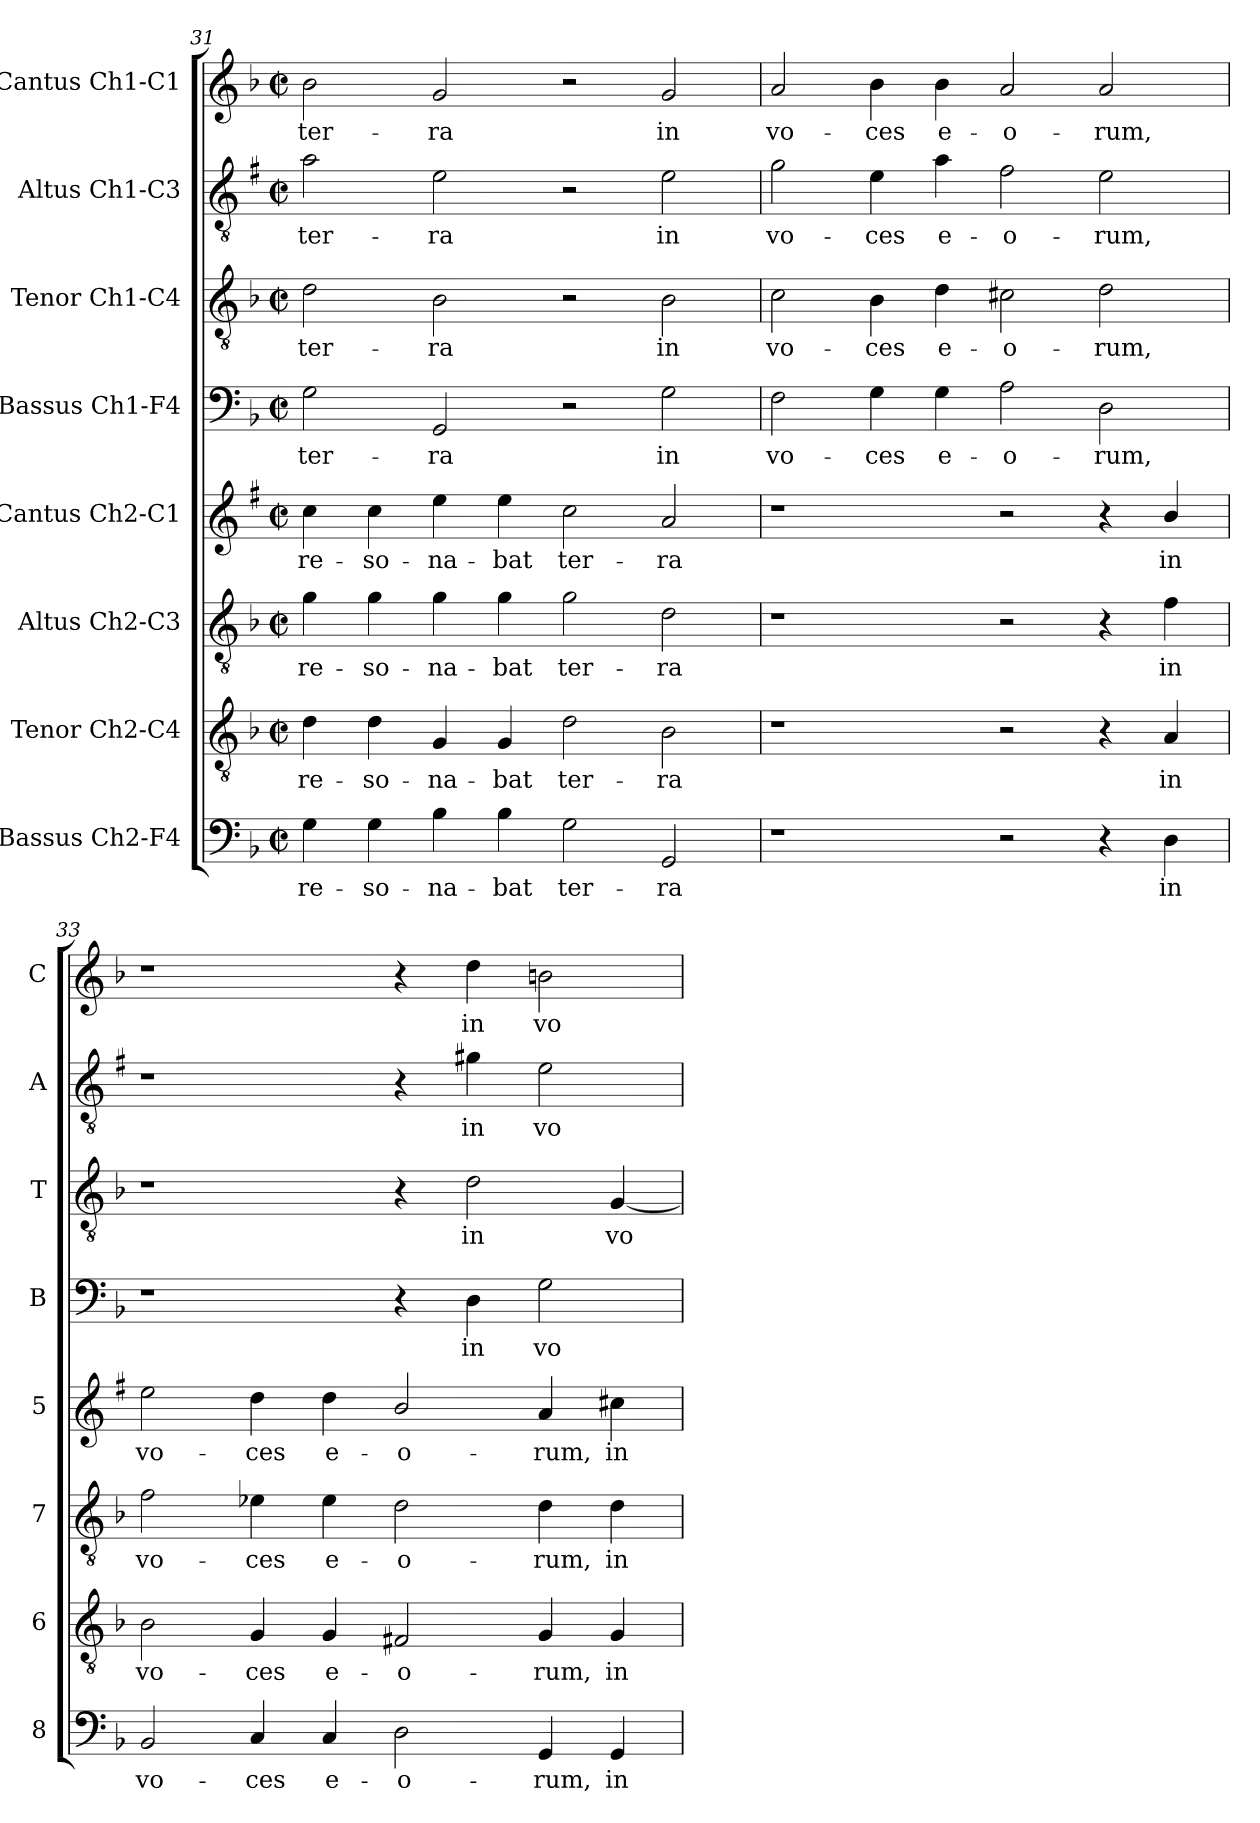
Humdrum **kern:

**kern	**text	**kern	**text	**kern	**text	**kern	**text	**kern	**text	**kern	**text	**kern	**text	**kern	**text
*part8	*part8	*part7	*part7	*part6	*part6	*part5	*part5	*part4	*part4	*part3	*part3	*part2	*part2	*part1	*part1
*staff8	*staff8	*staff7	*staff7	*staff6	*staff6	*staff5	*staff5	*staff4	*staff4	*staff3	*staff3	*staff2	*staff2	*staff1	*staff1
*I"Bassus Ch2-F4	*	*I"Tenor Ch2-C4	*	*I"Altus Ch2-C3	*	*I"Cantus Ch2-C1	*	*I"Bassus Ch1-F4	*	*I"Tenor Ch1-C4	*	*I"Altus Ch1-C3	*	*I"Cantus Ch1-C1	*
*I'8	*	*I'6	*	*I'7	*	*I'5	*	*I'B	*	*I'T	*	*I'A	*	*I'C	*
*clefF4	*	*clefGv2	*	*clefGv2	*	*clefG2	*	*clefF4	*	*clefGv2	*	*clefGv2	*	*clefG2	*
*	*	*	*	*	*	*ITrd1c2	*	*	*	*	*	*ITrd1c2	*	*	*
*k[b-]	*	*k[b-]	*	*k[b-]	*	*k[b-]	*	*k[b-]	*	*k[b-]	*	*k[b-]	*	*k[b-]	*
*F:	*	*F:	*	*F:	*	*F:	*	*F:	*	*F:	*	*F:	*	*F:	*
*M2/2	*	*M2/2	*	*M2/2	*	*M2/2	*	*M2/2	*	*M2/2	*	*M2/2	*	*M2/2	*
*met(c|)	*	*met(c|)	*	*met(c|)	*	*met(c|)	*	*met(c|)	*	*met(c|)	*	*met(c|)	*	*met(c|)	*
=31	=31	=31	=31	=31	=31	=31	=31	=31	=31	=31	=31	=31	=31	=31	=31
!	!LO:LY:b	!	!LO:LY:b	!	!LO:LY:b	!	!LO:LY:b	!	!LO:LY:b	!	!LO:LY:b	!	!LO:LY:b	!	!LO:LY:b
4G\	re-	4d\	re-	4g\	re-	4b-\	re-	2G\	ter-	2d\	ter-	2g\	ter-	2b-\	ter-
!	!LO:LY:b	!	!LO:LY:b	!	!LO:LY:b	!	!LO:LY:b	!	!	!	!	!	!	!	!
4G\	-so-	4d\	-so-	4g\	-so-	4b-\	-so-	.	.	.	.	.	.	.	.
!	!LO:LY:b	!	!LO:LY:b	!	!LO:LY:b	!	!LO:LY:b	!	!LO:LY:b	!	!LO:LY:b	!	!LO:LY:b	!	!LO:LY:b
4B-\	-na-	4G/	-na-	4g\	-na-	4dd\	-na-	2GG/	-ra	2B-\	-ra	2d\	-ra	2g/	-ra
!	!LO:LY:b	!	!LO:LY:b	!	!LO:LY:b	!	!LO:LY:b	!	!	!	!	!	!	!	!
4B-\	-bat	4G/	-bat	4g\	-bat	4dd\	-bat	.	.	.	.	.	.	.	.
!	!LO:LY:b	!	!LO:LY:b	!	!LO:LY:b	!	!LO:LY:b	!	!	!	!	!	!	!	!
2G\	ter-	2d\	ter-	2g\	ter-	2b-\	ter-	2r	.	2r	.	2r	.	2r	.
!	!LO:LY:b	!	!LO:LY:b	!	!LO:LY:b	!	!LO:LY:b	!	!LO:LY:b	!	!LO:LY:b	!	!LO:LY:b	!	!LO:LY:b
2GG/	-ra	2B-\	-ra	2d\	-ra	2g/	-ra	2G\	in	2B-\	in	2d\	in	2g/	in
=32	=32	=32	=32	=32	=32	=32	=32	=32	=32	=32	=32	=32	=32	=32	=32
!	!	!	!	!	!	!	!	!	!LO:LY:b	!	!LO:LY:b	!	!LO:LY:b	!	!LO:LY:b
1r	.	1r	.	1r	.	1r	.	2F\	vo-	2c\	vo-	2f\	vo-	2a/	vo-
!	!	!	!	!	!	!	!	!	!LO:LY:b	!	!LO:LY:b	!	!LO:LY:b	!	!LO:LY:b
.	.	.	.	.	.	.	.	4G\	-ces	4B-\	-ces	4d\	-ces	4b-\	-ces
!	!	!	!	!	!	!	!	!	!LO:LY:b	!	!LO:LY:b	!	!LO:LY:b	!	!LO:LY:b
.	.	.	.	.	.	.	.	4G\	e-	4d\	e-	4g\	e-	4b-\	e-
!	!	!	!	!	!	!	!	!	!LO:LY:b	!	!LO:LY:b	!	!LO:LY:b	!	!LO:LY:b
2r	.	2r	.	2r	.	2r	.	2A\	-o-	2c#X\	-o-	2e\	-o-	2a/	-o-
!	!	!	!	!	!	!	!	!	!LO:LY:b	!	!LO:LY:b	!	!LO:LY:b	!	!LO:LY:b
4r	.	4r	.	4r	.	4r	.	2D\	-rum,	2d\	-rum,	2d\	-rum,	2a/	-rum,
!	!LO:LY:b	!	!LO:LY:b	!	!LO:LY:b	!	!LO:LY:b	!	!	!	!	!	!	!	!
4D\	in	4A/	in	4f\	in	4a/	in	.	.	.	.	.	.	.	.
!!LO:PB:g=z
=33	=33	=33	=33	=33	=33	=33	=33	=33	=33	=33	=33	=33	=33	=33	=33
!	!LO:LY:b	!	!LO:LY:b	!	!LO:LY:b	!	!LO:LY:b	!	!	!	!	!	!	!	!
2BB-/	vo-	2B-\	vo-	2f\	vo-	2dd\	vo-	1r	.	1r	.	1r	.	1r	.
!	!LO:LY:b	!	!LO:LY:b	!	!LO:LY:b	!	!LO:LY:b	!	!	!	!	!	!	!	!
4C/	-ces	4G/	-ces	4e-X\	-ces	4cc\	-ces	.	.	.	.	.	.	.	.
!	!LO:LY:b	!	!LO:LY:b	!	!LO:LY:b	!	!LO:LY:b	!	!	!	!	!	!	!	!
4C/	e-	4G/	e-	4e-\	e-	4cc\	e-	.	.	.	.	.	.	.	.
!	!LO:LY:b	!	!LO:LY:b	!	!LO:LY:b	!	!LO:LY:b	!	!	!	!	!	!	!	!
2D\	-o-	2F#X/	-o-	2d\	-o-	2a/	-o-	4r	.	4r	.	4r	.	4r	.
!	!	!	!	!	!	!	!	!	!LO:LY:b	!	!LO:LY:b	!	!LO:LY:b	!	!LO:LY:b
.	.	.	.	.	.	.	.	4D\	in	2d\	in	4f#X\	in	4dd\	in
!	!LO:LY:b	!	!LO:LY:b	!	!LO:LY:b	!	!LO:LY:b	!	!LO:LY:b	!	!	!	!LO:LY:b	!	!LO:LY:b
4GG/	-rum,	4G/	-rum,	4d\	-rum,	4g/	-rum,	2G\	vo-	.	.	2d\	vo-	2bn\	vo-
!	!LO:LY:b	!	!LO:LY:b	!	!LO:LY:b	!	!LO:LY:b	!	!	!	!LO:LY:b	!	!	!	!
4GG/	in	4G/	in	4d\	in	4bn\	in	.	.	[4G/	vo-	.	.	.	.
=	=	=	=	=	=	=	=	=	=	=	=	=	=	=	=
*-	*-	*-	*-	*-	*-	*-	*-	*-	*-	*-	*-	*-	*-	*-	*-
